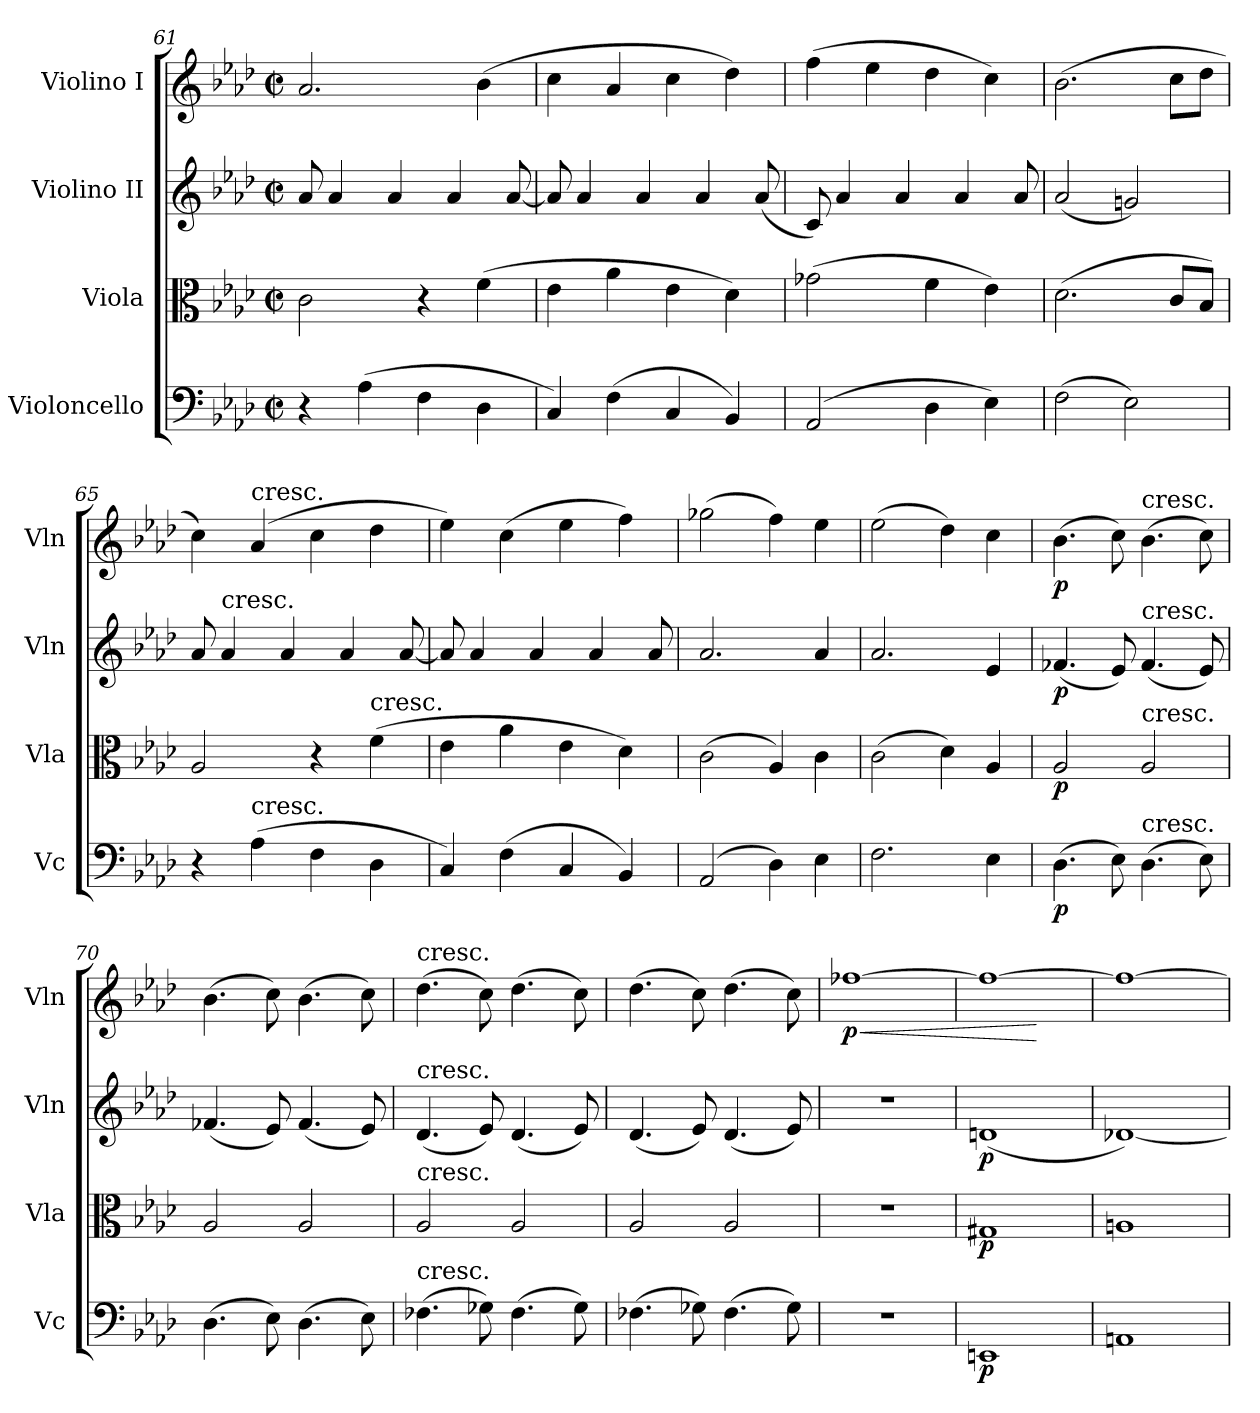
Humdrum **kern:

**kern	**dynam	**kern	**dynam	**kern	**dynam	**kern	**dynam
*part4	*part4	*part3	*part3	*part2	*part2	*part1	*part1
*staff4	*staff4	*staff3	*staff3	*staff2	*staff2	*staff1	*staff1
*I"Violoncello	*	*I"Viola	*	*I"Violino II	*	*I"Violino I	*
*I'Vc	*	*I'Vla	*	*I'Vln	*	*I'Vln	*
*clefF4	*	*clefC3	*	*clefG2	*	*clefG2	*
*k[b-e-a-d-]	*	*k[b-e-a-d-]	*	*k[b-e-a-d-]	*	*k[b-e-a-d-]	*
*M2/2	*	*M2/2	*	*M2/2	*	*M2/2	*
*met(c|)	*	*met(c|)	*	*met(c|)	*	*met(c|)	*
=61	=61	=61	=61	=61	=61	=61	=61
4r	.	2c\	.	8a-/	.	2.a-/	.
.	.	.	.	4a-/	.	.	.
(4A-\	.	.	.	.	.	.	.
.	.	.	.	4a-/	.	.	.
4F\	.	4r	.	.	.	.	.
.	.	.	.	4a-/	.	.	.
4D-\	.	(4f\	.	.	.	(4b-\	.
.	.	.	.	[8a-/	.	.	.
=62	=62	=62	=62	=62	=62	=62	=62
4C/)	.	4e-\	.	8a-/]	.	4cc\	.
.	.	.	.	4a-/	.	.	.
(4F\	.	4a-\	.	.	.	4a-/	.
.	.	.	.	4a-/	.	.	.
4C/	.	4e-\	.	.	.	4cc\	.
.	.	.	.	4a-/	.	.	.
4BB-/)	.	4d-\)	.	.	.	4dd-\)	.
.	.	.	.	(8a-/	.	.	.
=63	=63	=63	=63	=63	=63	=63	=63
(2AA-/	.	(2g-X\	.	8c/)	.	(4ff\	.
.	.	.	.	4a-/	.	.	.
.	.	.	.	.	.	4ee-\	.
.	.	.	.	4a-/	.	.	.
4D-\	.	4f\	.	.	.	4dd-\	.
.	.	.	.	4a-/	.	.	.
4E-\)	.	4e-\)	.	.	.	4cc\)	.
.	.	.	.	8a-/	.	.	.
=64	=64	=64	=64	=64	=64	=64	=64
(2F\	.	(2.d-\	.	(2a-/	.	(2.b-\	.
2E-\)	.	.	.	2gn/)	.	.	.
.	.	8c/L	.	.	.	8cc\L	.
.	.	8B-/J)	.	.	.	8dd-\J	.
=65	=65	=65	=65	=65	=65	=65	=65
4r	.	2A-/	.	8a-/	.	4cc\)	.
!	!	!	!	!LO:TX:a:t=cresc.	!	!	!
.	.	.	.	4a-/	.	.	.
!	!	!	!	!	!	!LO:TX:a:t=cresc.	!
!LO:TX:a:t=cresc.	!	!	!	!	!	!	!
(4A-\	.	.	.	.	.	(4a-/	.
.	.	.	.	4a-/	.	.	.
4F\	.	4r	.	.	.	4cc\	.
.	.	.	.	4a-/	.	.	.
!	!	!LO:TX:a:t=cresc.	!	!	!	!	!
4D-\	.	(4f\	.	.	.	4dd-\	.
.	.	.	.	[8a-/	.	.	.
=66	=66	=66	=66	=66	=66	=66	=66
4C/)	.	4e-\	.	8a-/]	.	4ee-\)	.
.	.	.	.	4a-/	.	.	.
(4F\	.	4a-\	.	.	.	(4cc\	.
.	.	.	.	4a-/	.	.	.
4C/	.	4e-\	.	.	.	4ee-\	.
.	.	.	.	4a-/	.	.	.
4BB-/)	.	4d-\)	.	.	.	4ff\)	.
.	.	.	.	8a-/	.	.	.
!!LO:LB:g=z
=67	=67	=67	=67	=67	=67	=67	=67
(2AA-/	.	(2c\	.	2.a-/	.	(2gg-X\	.
4D-\)	.	4A-/)	.	.	.	4ff\)	.
4E-\	.	4c\	.	4a-/	.	4ee-\	.
=68	=68	=68	=68	=68	=68	=68	=68
2.F\	.	(2c\	.	2.a-/	.	(2ee-\	.
.	.	4d-\)	.	.	.	4dd-\)	.
4E-\	.	4A-/	.	4e-/	.	4cc\	.
=69	=69	=69	=69	=69	=69	=69	=69
!	!LO:DY:b	!	!LO:DY:b	!	!LO:DY:b	!	!LO:DY:b
(4.D-\	p	2A-/	p	(4.f-X/	p	(4.b-\	p
8E-\)	.	.	.	8e-/)	.	8cc\)	.
!	!	!	!	!	!	!LO:TX:a:t=cresc.	!
!	!	!	!	!LO:TX:a:t=cresc.	!	!	!
!	!	!LO:TX:a:t=cresc.	!	!	!	!	!
!LO:TX:a:t=cresc.	!	!	!	!	!	!	!
(4.D-\	.	2A-/	.	(4.f-/	.	(4.b-\	.
8E-\)	.	.	.	8e-/)	.	8cc\)	.
=70	=70	=70	=70	=70	=70	=70	=70
(4.D-\	.	2A-/	.	(4.f-X/	.	(4.b-\	.
8E-\)	.	.	.	8e-/)	.	8cc\)	.
(4.D-\	.	2A-/	.	(4.f-/	.	(4.b-\	.
8E-\)	.	.	.	8e-/)	.	8cc\)	.
=71	=71	=71	=71	=71	=71	=71	=71
!	!	!	!	!	!	!LO:TX:a:t=cresc.	!
!	!	!	!	!LO:TX:a:t=cresc.	!	!	!
!	!	!LO:TX:a:t=cresc.	!	!	!	!	!
!LO:TX:a:t=cresc.	!	!	!	!	!	!	!
(4.F-X\	.	2A-/	.	(4.d-/	.	(4.dd-\	.
8G-X\)	.	.	.	8e-/)	.	8cc\)	.
(4.F-\	.	2A-/	.	(4.d-/	.	(4.dd-\	.
8G-\)	.	.	.	8e-/)	.	8cc\)	.
=72	=72	=72	=72	=72	=72	=72	=72
(4.F-X\	.	2A-/	.	(4.d-/	.	(4.dd-\	.
8G-X\)	.	.	.	8e-/)	.	8cc\)	.
(4.F-\	.	2A-/	.	(4.d-/	.	(4.dd-\	.
8G-\)	.	.	.	8e-/)	.	8cc\)	.
=73	=73	=73	=73	=73	=73	=73	=73
!	!	!	!	!	!	!	!LO:HP:b
!	!	!	!	!	!	!	!LO:DY:n=1:b
1r	.	1r	.	1r	.	[1ff-X	< p
=74	=74	=74	=74	=74	=74	=74	=74
!	!LO:DY:b	!	!LO:DY:b	!	!LO:DY:b	!	!
1EEn	p	1G#X	p	(1dn	p	1ff-_	.
.	.	.	.	.	.	.	[
=75	=75	=75	=75	=75	=75	=75	=75
1AAn	.	1An	.	[1d-X)	.	1ff-_	.
=	=	=	=	=	=	=	=
*-	*-	*-	*-	*-	*-	*-	*-
